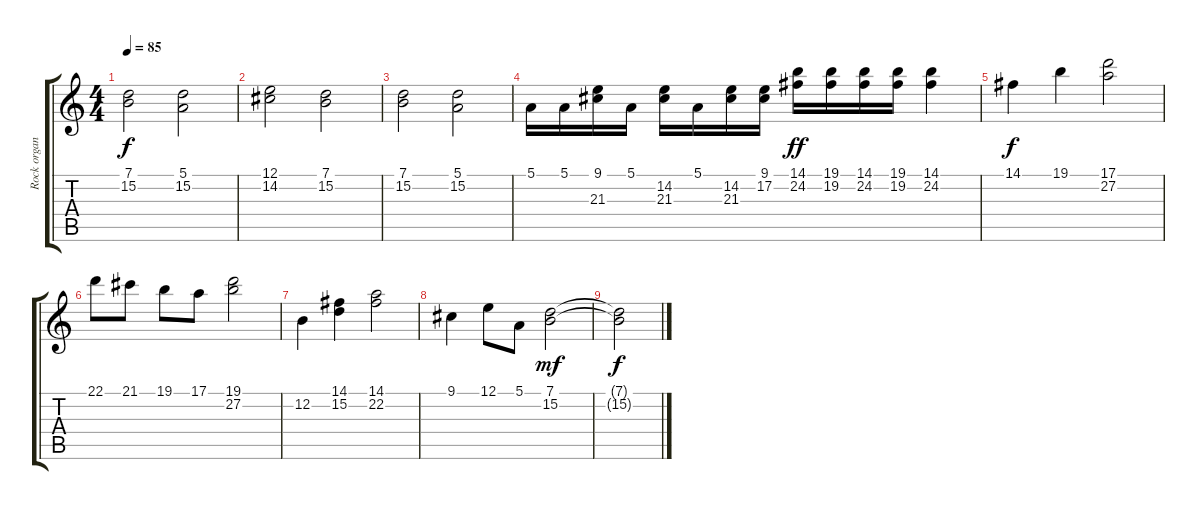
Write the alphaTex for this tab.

\track ("Rock organ" "Rock organ") {instrument rockorgan}
\staff {score tabs}
\tuning (E4 B3 G3 D3 A2 E2) {hide}
\ts (4 4)
\tempo 85
\clef g2
\ks c
(7.1 15.2).2{dy f} (5.1 15.2).2 |
(12.1 14.2).2 (7.1 15.2).2 |
(7.1 15.2).2 (5.1 15.2).2 |
5.1.16 5.1.16 (9.1 21.3).16 5.1.16 (14.2 21.3).16 5.1.16 (14.2 21.3).16 (9.1 17.2).16 (14.1 24.2).16{dy ff} (19.1 19.2).16 (14.1 24.2).16 (19.1 19.2).16 (14.1 24.2).4 |
14.1.4{dy f} 19.1.4 (17.1 27.2).2 |
22.1.8 21.1.8 19.1.8 17.1.8 (19.1 27.2).2 |
12.2.4 (14.1 15.2).4 (14.1 22.2).2 |
9.1.4 12.1.8 5.1.8 (7.1 15.2).2{dy mf} |
(7.1{t} 15.2{t}).2{dy f}
